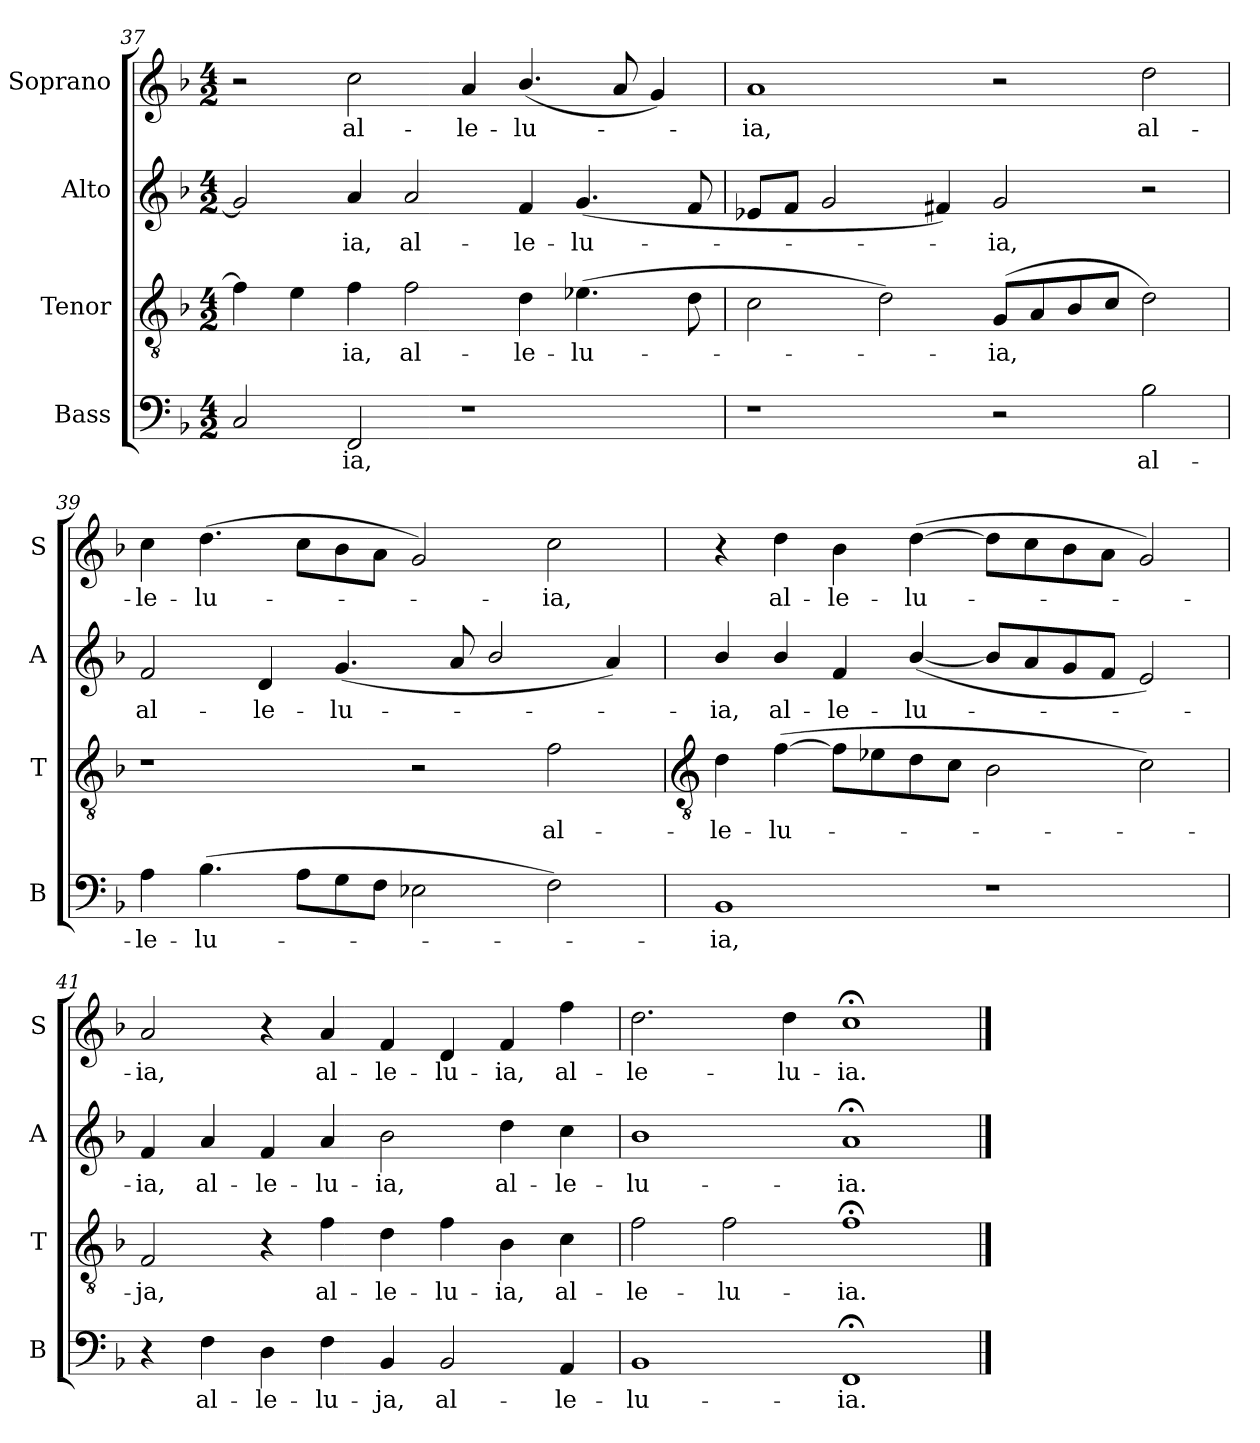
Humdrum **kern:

**kern	**text	**kern	**text	**kern	**text	**kern	**text
*part4	*part4	*part3	*part3	*part2	*part2	*part1	*part1
*staff4	*staff4	*staff3	*staff3	*staff2	*staff2	*staff1	*staff1
*I"Bass	*	*I"Tenor	*	*I"Alto	*	*I"Soprano	*
*I'B	*	*I'T	*	*I'A	*	*I'S	*
*clefF4	*	*clefGv2	*	*clefG2	*	*clefG2	*
*k[b-]	*	*k[b-]	*	*k[b-]	*	*k[b-]	*
*F:	*	*F:	*	*F:	*	*F:	*
*M4/2	*	*M4/2	*	*M4/2	*	*M4/2	*
=37	=37	=37	=37	=37	=37	=37	=37
2C	.	4f]	.	2g]	.	2r	.
.	.	4e	.	.	.	.	.
!	!LO:LY:b	!	!LO:LY:b	!	!LO:LY:b	!	!LO:LY:b
2FF	ia,	4f	ia,	4a	ia,	2cc	al-
!	!	!	!LO:LY:b	!	!LO:LY:b	!	!
.	.	2f	al-	2a	al-	.	.
!	!	!	!	!	!	!	!LO:LY:b
1r	.	.	.	.	.	4a	-le-
!	!	!	!LO:LY:b	!	!LO:LY:b	!	!LO:LY:b
.	.	4d	-le-	4f	-le-	(<4.b-/	-lu-
!	!	!	!LO:LY:b	!	!LO:LY:b	!	!
.	.	(>4.e-X	-lu-	(<4.g	-lu-	.	.
.	.	.	.	.	.	8a	.
.	.	.	.	.	.	4g)	.
.	.	8d	.	8f	.	.	.
=38	=38	=38	=38	=38	=38	=38	=38
!	!	!	!	!	!	!	!LO:LY:b
1r	.	2c	.	8e-XL	.	1a	ia,
.	.	.	.	8fJ	.	.	.
.	.	.	.	2g	.	.	.
.	.	2d)	.	.	.	.	.
.	.	.	.	4f#X)	.	.	.
!	!	!	!LO:LY:b	!	!LO:LY:b	!	!
2r	.	(<8GL	ia,	2g	ia,	2r	.
.	.	8A	.	.	.	.	.
.	.	8B-	.	.	.	.	.
.	.	8cJ	.	.	.	.	.
!	!LO:LY:b	!	!	!	!	!	!LO:LY:b
2B-	al-	2d)	.	2r	.	2dd	al-
=39	=39	=39	=39	=39	=39	=39	=39
!	!LO:LY:b	!	!	!	!LO:LY:b	!	!LO:LY:b
4A	-le-	1r	.	2f	al-	4cc	-le-
!	!LO:LY:b	!	!	!	!	!	!LO:LY:b
(>4.B-	-lu-	.	.	.	.	(>4.dd	-lu-
!	!	!	!	!	!LO:LY:b	!	!
.	.	.	.	4d	-le-	.	.
8AL	.	.	.	.	.	8ccL	.
!	!	!	!	!	!LO:LY:b	!	!
8G	.	.	.	(<4.g	-lu-	8b-	.
8FJ	.	.	.	.	.	8aJ	.
2E-X	.	2r	.	.	.	2g)	.
.	.	.	.	8a	.	.	.
.	.	.	.	2b-/	.	.	.
!	!	!	!LO:LY:b	!	!	!	!LO:LY:b
2F)	.	2f	al-	.	.	2cc	ia,
.	.	.	.	4a)	.	.	.
!!LO:LB:g=z
=40	=40	=40	=40	=40	=40	=40	=40
*	*	*clefGv2	*	*	*	*	*
!	!LO:LY:b	!	!LO:LY:b	!	!LO:LY:b	!	!
1BB-	ia,	4d	-le-	4b-/	ia,	4r	.
!	!	!	!LO:LY:b	!	!LO:LY:b	!	!LO:LY:b
.	.	(>[4f	-lu-	4b-/	al-	4dd	al-
!	!	!	!	!	!LO:LY:b	!	!LO:LY:b
.	.	8fL]	.	4f	-le-	4b-	-le-
.	.	8e-X	.	.	.	.	.
!	!	!	!	!	!LO:LY:b	!	!LO:LY:b
.	.	8d	.	(<[4b-/	-lu-	(>[4dd	-lu-
.	.	8cJ	.	.	.	.	.
1r	.	2B-	.	8b-L]	.	8ddL]	.
.	.	.	.	8a	.	8cc	.
.	.	.	.	8g	.	8b-	.
.	.	.	.	8fJ	.	8aJ	.
.	.	2c)	.	2e)	.	2g)	.
=41	=41	=41	=41	=41	=41	=41	=41
!	!	!	!LO:LY:b	!	!LO:LY:b	!	!LO:LY:b
4r	.	2F	ja,	4f	ia,	2a	ia,
!	!LO:LY:b	!	!	!	!LO:LY:b	!	!
4F	al-	.	.	4a	al-	.	.
!	!LO:LY:b	!	!	!	!LO:LY:b	!	!
4D	-le-	4r	.	4f	-le-	4r	.
!	!LO:LY:b	!	!LO:LY:b	!	!LO:LY:b	!	!LO:LY:b
4F	-lu-	4f	al-	4a	-lu-	4a	al-
!	!LO:LY:b	!	!LO:LY:b	!	!LO:LY:b	!	!LO:LY:b
4BB-	-ja,	4d	-le-	2b-	-ia,	4f	-le-
!	!LO:LY:b	!	!LO:LY:b	!	!	!	!LO:LY:b
2BB-	al-	4f	-lu-	.	.	4d	-lu-
!	!	!	!LO:LY:b	!	!LO:LY:b	!	!LO:LY:b
.	.	4B-	-ia,	4dd	al-	4f	-ia,
!	!LO:LY:b	!	!LO:LY:b	!	!LO:LY:b	!	!LO:LY:b
4AA	-le-	4c	al-	4cc	-le-	4ff	al-
=42	=42	=42	=42	=42	=42	=42	=42
!	!LO:LY:b	!	!LO:LY:b	!	!LO:LY:b	!	!LO:LY:b
1BB-	-lu-	2f	-le-	1b-	-lu-	2.dd	-le-
!	!	!	!LO:LY:b	!	!	!	!
.	.	2f	-lu-	.	.	.	.
!	!	!	!	!	!	!	!LO:LY:b
.	.	.	.	.	.	4dd	-lu-
!	!LO:LY:b	!	!LO:LY:b	!	!LO:LY:b	!	!LO:LY:b
1FF;<	-ia.	1f;<	-ia.	1a;<	-ia.	1cc;<	-ia.
==	==	==	==	==	==	==	==
*-	*-	*-	*-	*-	*-	*-	*-
